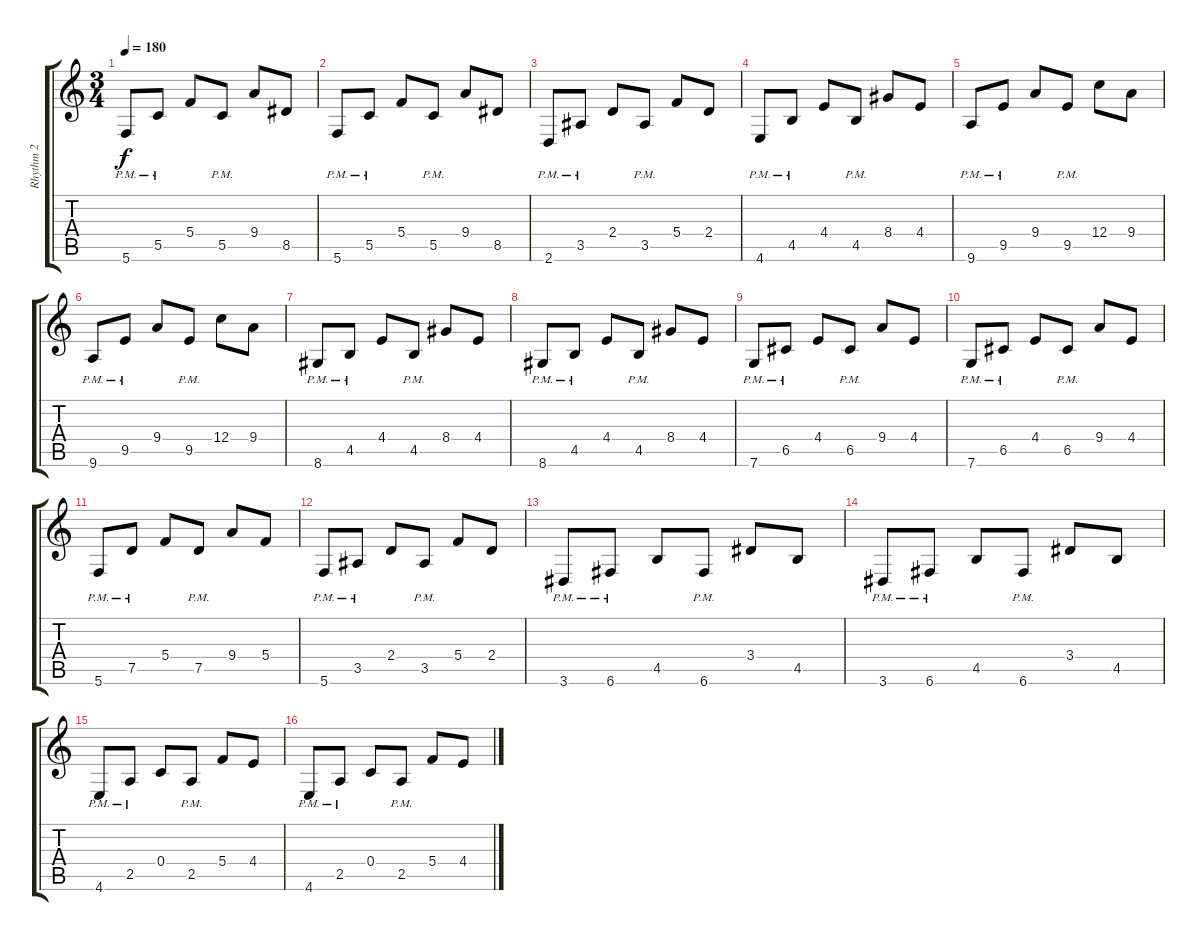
\track ("Rhythm 2" "Rhythm 2") {instrument overdrivenguitar}
\staff {score tabs}
\tuning (D4 A3 F3 C3 G2 C2) {hide}
\ts (3 4)
\tempo 180
\clef g2
\ks c
5.6{pm}.8{dy f} 5.5{pm}.8 5.4.8 5.5{pm}.8 9.4.8 8.5.8 |
5.6{pm}.8 5.5{pm}.8 5.4.8 5.5{pm}.8 9.4.8 8.5.8 |
2.6{pm}.8 3.5{pm}.8 2.4.8 3.5{pm}.8 5.4.8 2.4.8 |
4.6{pm}.8 4.5{pm}.8 4.4.8 4.5{pm}.8 8.4.8 4.4.8 |
9.6{pm}.8 9.5{pm}.8 9.4.8 9.5{pm}.8 12.4.8 9.4.8 |
9.6{pm}.8 9.5{pm}.8 9.4.8 9.5{pm}.8 12.4.8 9.4.8 |
8.6{pm}.8 4.5{pm}.8 4.4.8 4.5{pm}.8 8.4.8 4.4.8 |
8.6{pm}.8 4.5{pm}.8 4.4.8 4.5{pm}.8 8.4.8 4.4.8 |
7.6{pm}.8 6.5{pm}.8 4.4.8 6.5{pm}.8 9.4.8 4.4.8 |
7.6{pm}.8 6.5{pm}.8 4.4.8 6.5{pm}.8 9.4.8 4.4.8 |
5.6{pm}.8 7.5{pm}.8 5.4.8 7.5{pm}.8 9.4.8 5.4.8 |
5.6{pm}.8 3.5{pm}.8 2.4.8 3.5{pm}.8 5.4.8 2.4.8 |
3.6{pm}.8 6.6{pm}.8 4.5.8 6.6{pm}.8 3.4.8 4.5.8 |
3.6{pm}.8 6.6{pm}.8 4.5.8 6.6{pm}.8 3.4.8 4.5.8 |
4.6{pm}.8 2.5{pm}.8 0.4.8 2.5{pm}.8 5.4.8 4.4.8 |
4.6{pm}.8 2.5{pm}.8 0.4.8 2.5{pm}.8 5.4.8 4.4.8
